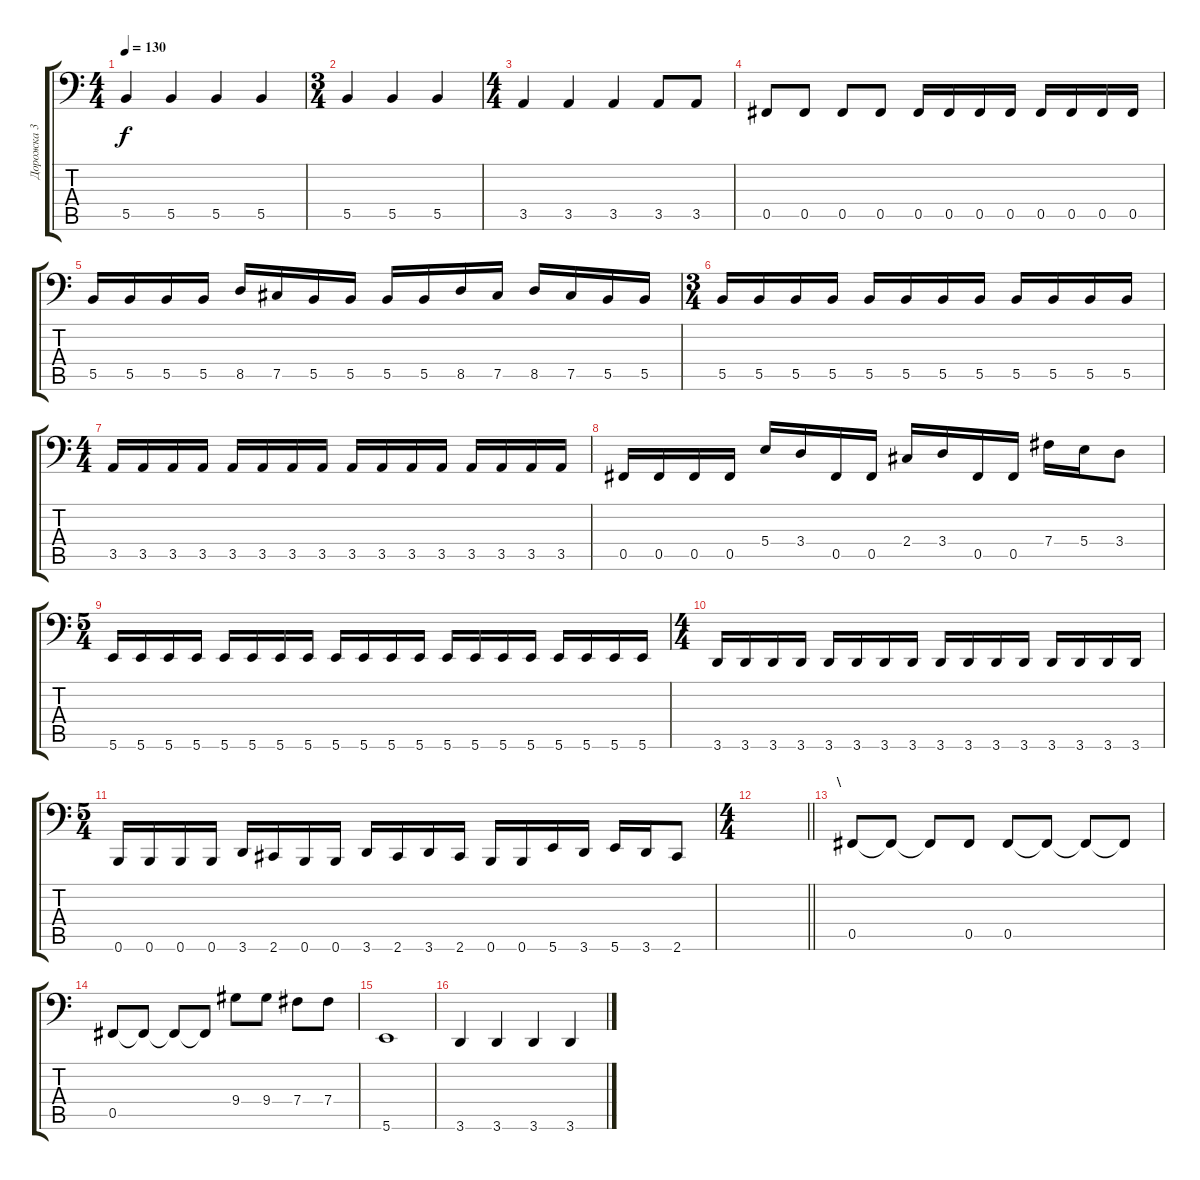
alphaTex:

\track ("Дорожка 3" "Дорожка 3") {instrument electricbassfinger}
\staff {score tabs}
\tuning (Db3 Ab2 E2 B1 Gb1 B0) {hide}
\ts (4 4)
\section ("" " ")
\tempo 130
\clef f4
\ks c
5.5.4{dy f} 5.5.4 5.5.4 5.5.4 |
\ts (3 4)
5.5.4 5.5.4 5.5.4 |
\ts (4 4)
3.5.4 3.5.4 3.5.4 3.5.8 3.5.8 |
0.5.8 0.5.8 0.5.8 0.5.8 0.5.16 0.5.16 0.5.16 0.5.16 0.5.16 0.5.16 0.5.16 0.5.16 |
5.5.16 5.5.16 5.5.16 5.5.16 8.5.16 7.5.16 5.5.16 5.5.16 5.5.16 5.5.16 8.5.16 7.5.16 8.5.16 7.5.16 5.5.16 5.5.16 |
\ts (3 4)
5.5.16 5.5.16 5.5.16 5.5.16 5.5.16 5.5.16 5.5.16 5.5.16 5.5.16 5.5.16 5.5.16 5.5.16 |
\ts (4 4)
3.5.16 3.5.16 3.5.16 3.5.16 3.5.16 3.5.16 3.5.16 3.5.16 3.5.16 3.5.16 3.5.16 3.5.16 3.5.16 3.5.16 3.5.16 3.5.16 |
0.5.16 0.5.16 0.5.16 0.5.16 5.4.16 3.4.16 0.5.16 0.5.16 2.4.16 3.4.16 0.5.16 0.5.16 7.4.16 5.4.16 3.4.8 |
\ts (5 4)
5.6.16 5.6.16 5.6.16 5.6.16 5.6.16 5.6.16 5.6.16 5.6.16 5.6.16 5.6.16 5.6.16 5.6.16 5.6.16 5.6.16 5.6.16 5.6.16 5.6.16 5.6.16 5.6.16 5.6.16 |
\ts (4 4)
3.6.16 3.6.16 3.6.16 3.6.16 3.6.16 3.6.16 3.6.16 3.6.16 3.6.16 3.6.16 3.6.16 3.6.16 3.6.16 3.6.16 3.6.16 3.6.16 |
\ts (5 4)
0.6.16 0.6.16 0.6.16 0.6.16 3.6.16 2.6.16 0.6.16 0.6.16 3.6.16 2.6.16 3.6.16 2.6.16 0.6.16 0.6.16 5.6.16 3.6.16 5.6.16 3.6.16 2.6.8 |
\ts (4 4)
\barLineRight lightlight
|
\section ("" " \\")
0.5.8 0.5{t}.8 0.5{t}.8 0.5.8 0.5.8 0.5{t}.8 0.5{t}.8 0.5{t}.8 |
0.5.8 0.5{t}.8 0.5{t}.8 0.5{t}.8 9.4.8 9.4.8 7.4.8 7.4.8 |
5.6.1 |
3.6.4 3.6.4 3.6.4 3.6.4
